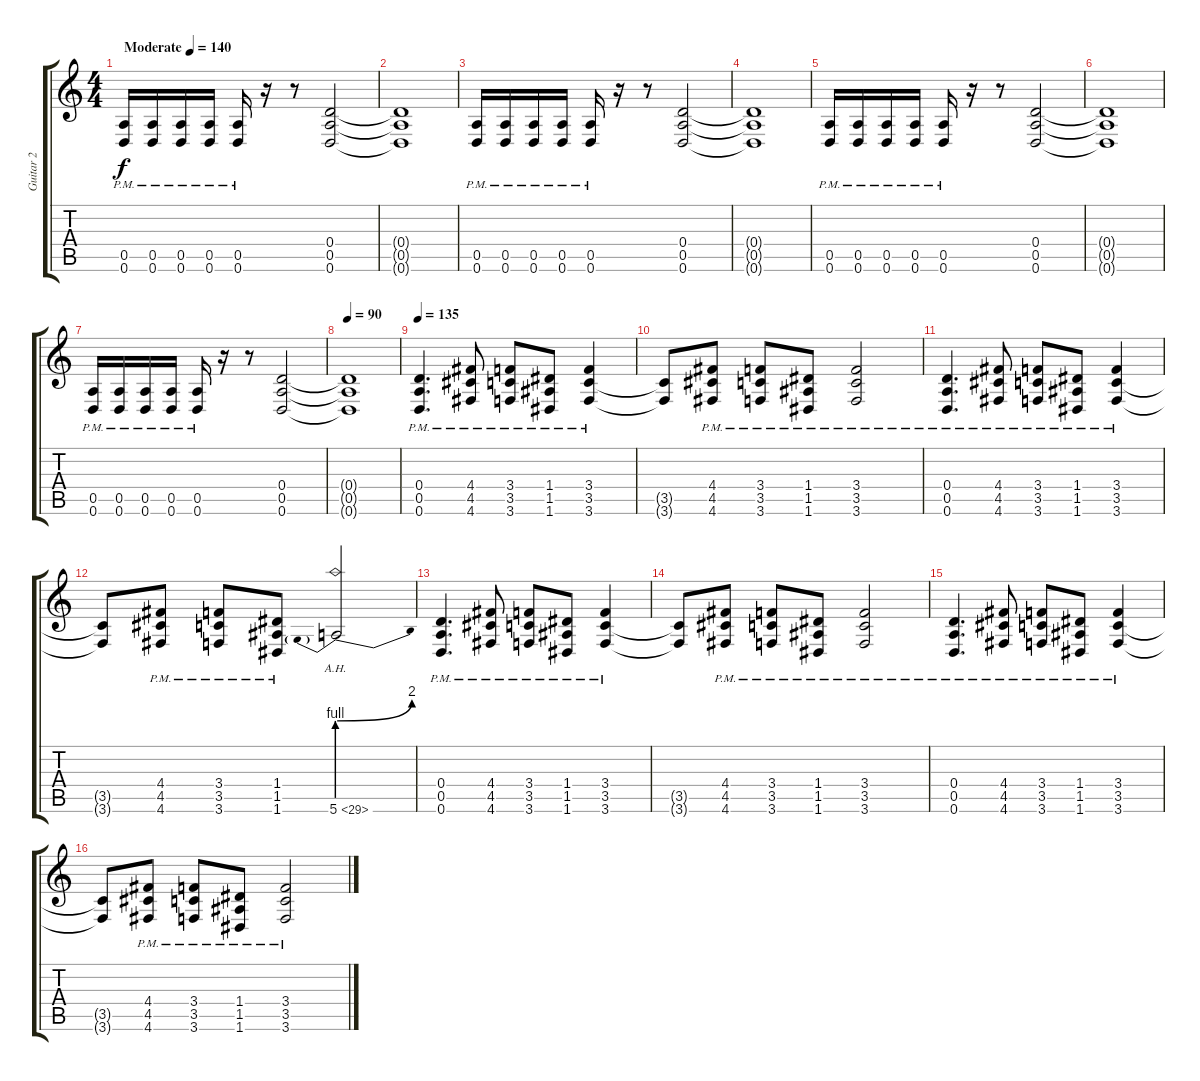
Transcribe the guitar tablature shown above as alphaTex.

\track ("Guitar 2" "Guitar 2") {instrument distortionguitar}
\staff {score tabs}
\tuning (E4 B3 G3 D3 A2 D2) {hide}
\ts (4 4)
\tempo (140 "Moderate")
\clef g2
\ks c
(0.5{pm} 0.6{pm}).16{dy f instrument distortionguitar} (0.5{pm} 0.6{pm}).16 (0.5{pm} 0.6{pm}).16 (0.5{pm} 0.6{pm}).16 (0.5{pm} 0.6{pm}).16 r.16 r.8 (0.4 0.5 0.6).2 |
(0.4{t} 0.5{t} 0.6{t}).1 |
(0.5{pm} 0.6{pm}).16 (0.5{pm} 0.6{pm}).16 (0.5{pm} 0.6{pm}).16 (0.5{pm} 0.6{pm}).16 (0.5{pm} 0.6{pm}).16 r.16 r.8 (0.4 0.5 0.6).2 |
(0.4{t} 0.5{t} 0.6{t}).1 |
(0.5{pm} 0.6{pm}).16 (0.5{pm} 0.6{pm}).16 (0.5{pm} 0.6{pm}).16 (0.5{pm} 0.6{pm}).16 (0.5{pm} 0.6{pm}).16 r.16 r.8 (0.4 0.5 0.6).2 |
(0.4{t} 0.5{t} 0.6{t}).1 |
(0.5{pm} 0.6{pm}).16 (0.5{pm} 0.6{pm}).16 (0.5{pm} 0.6{pm}).16 (0.5{pm} 0.6{pm}).16 (0.5{pm} 0.6{pm}).16 r.16 r.8 (0.4 0.5 0.6).2 |
\tempo 90
(0.4{t} 0.5{t} 0.6{t}).1 |
\tempo 135
(0.4{pm} 0.5{pm} 0.6{pm}).4{d} (4.4{pm} 4.5{pm} 4.6{pm}).8 (3.4{pm} 3.5{pm} 3.6{pm}).8 (1.4{pm} 1.5{pm} 1.6{pm}).8 (3.4{pm} 3.5{pm} 3.6{pm}).4 |
(3.5{t} 3.6{t}).8 (4.4{pm} 4.5{pm} 4.6{pm}).8 (3.4{pm} 3.5{pm} 3.6{pm}).8 (1.4{pm} 1.5{pm} 1.6{pm}).8 (3.4{pm} 3.5{pm} 3.6{pm}).2 |
(0.4{pm} 0.5{pm} 0.6{pm}).4{d} (4.4{pm} 4.5{pm} 4.6{pm}).8 (3.4{pm} 3.5{pm} 3.6{pm}).8 (1.4{pm} 1.5{pm} 1.6{pm}).8 (3.4{pm} 3.5{pm} 3.6{pm}).4 |
(3.5{t} 3.6{t}).8 (4.4{pm} 4.5{pm} 4.6{pm}).8 (3.4{pm} 3.5{pm} 3.6{pm}).8 (1.4{pm} 1.5{pm} 1.6{pm}).8 5.6{be (prebendbend 0 4 60 8) ah 24}.2 |
(0.4{pm} 0.5{pm} 0.6).4{d} (4.4{pm} 4.5{pm} 4.6{pm}).8 (3.4{pm} 3.5{pm} 3.6{pm}).8 (1.4{pm} 1.5{pm} 1.6{pm}).8 (3.4{pm} 3.5{pm} 3.6{pm}).4 |
(3.5{t} 3.6{t}).8 (4.4{pm} 4.5{pm} 4.6{pm}).8 (3.4{pm} 3.5{pm} 3.6{pm}).8 (1.4{pm} 1.5{pm} 1.6{pm}).8 (3.4{pm} 3.5{pm} 3.6{pm}).2 |
(0.4{pm} 0.5{pm} 0.6{pm}).4{d} (4.4{pm} 4.5{pm} 4.6{pm}).8 (3.4{pm} 3.5{pm} 3.6{pm}).8 (1.4{pm} 1.5{pm} 1.6{pm}).8 (3.4{pm} 3.5{pm} 3.6{pm}).4 |
(3.5{t} 3.6{t}).8 (4.4{pm} 4.5{pm} 4.6{pm}).8 (3.4{pm} 3.5{pm} 3.6{pm}).8 (1.4{pm} 1.5{pm} 1.6{pm}).8 (3.4{pm} 3.5{pm} 3.6{pm}).2
